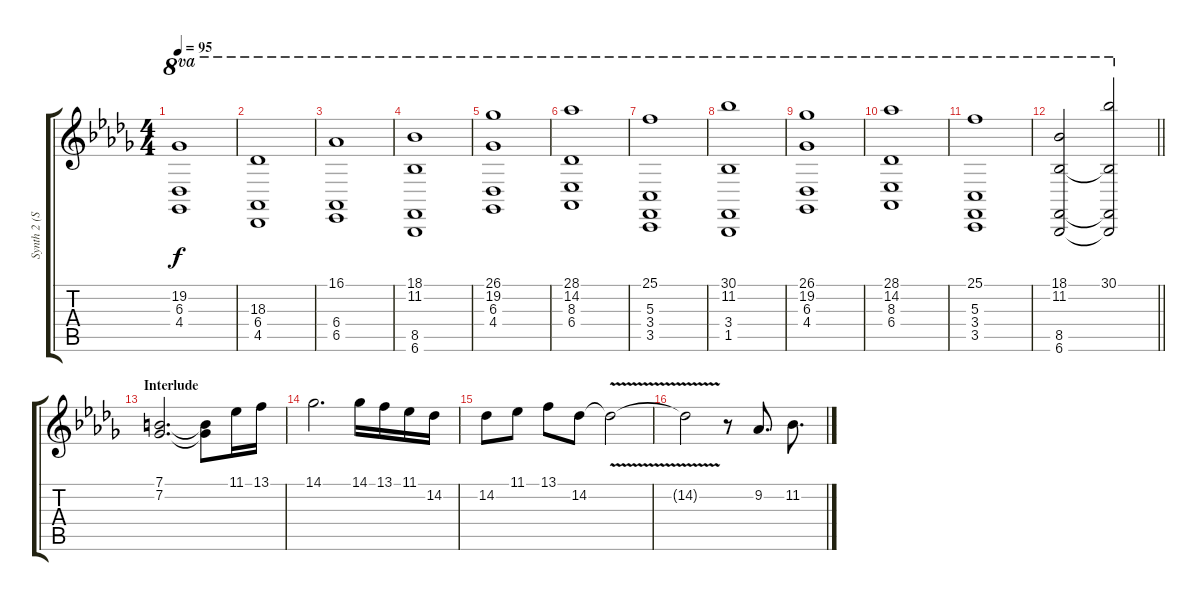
\track ("Synth 2 (Strings)" "Synth 2 (S") {instrument stringensemble1}
\staff {score tabs}
\tuning (E4 B3 G3 D3 A2 E2) {hide}
\ts (4 4)
\tempo 95
\clef g2
\ks db
(19.2 6.3 4.4).1{ot 8va dy f} |
(18.3 6.4 4.5).1{ot 8va} |
(16.1 6.4 6.5).1{ot 8va} |
(18.1 11.2 8.5 6.6).1{ot 8va} |
(26.1 19.2 6.3 4.4).1{ot 8va} |
(28.1 14.2 8.3 6.4).1{ot 8va} |
(25.1 5.3 3.4 3.5).1{ot 8va} |
(30.1 11.2 3.4 1.5).1{ot 8va} |
(26.1 19.2 6.3 4.4).1{ot 8va} |
(28.1 14.2 8.3 6.4).1{ot 8va} |
(25.1 5.3 3.4 3.5).1{ot 8va} |
\barLineRight lightlight
(18.1 11.2 8.5 6.6).2{ot 8va} (30.1 11.2{t} 8.5{t} 6.6{t}).2{ot 8va} |
\section ("" "Interlude")
(7.1 7.2).2{d} (7.1{t} 7.2{t}).8 11.1.16 13.1.16 |
14.1.2{d} 14.1.16 13.1.16 11.1.16 14.2.16 |
14.2.8 11.1.8 13.1.8 14.2.8 14.2{v t}.2 |
14.2{t}.2 r.8 9.2.8{d} 11.2.8{d}
